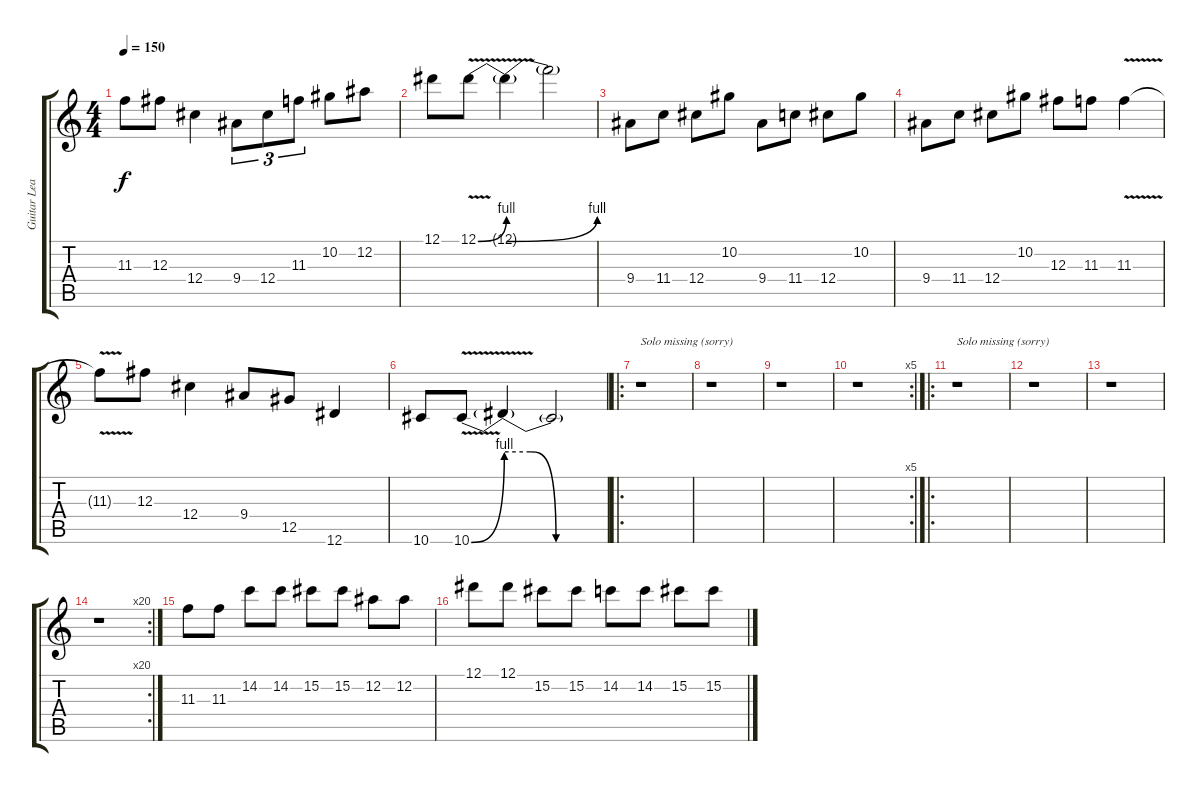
\track ("Guitar Lead" "Guitar Lea") {instrument electricguitarjazz}
\staff {score tabs}
\tuning (Eb4 Bb3 Gb3 Db3 Ab2 Eb2) {hide}
\ts (4 4)
\tempo 150
\clef g2
\ks c
11.3{t}.8{dy f} 12.3.8 12.4.4 9.4.8{tu (3 2)} 12.4.8{tu (3 2)} 11.3.8{tu (3 2)} 10.2.8 12.2.8 |
12.1.8 12.1{be (bend 0 0 60 4) v}.8 12.1{be (bend 0 0 60 4) t}.4 12.1{t}.2 |
9.4.8 11.4.8 12.4.8 10.2.8 9.4.8 11.4.8 12.4.8 10.2.8 |
9.4.8 11.4.8 12.4.8 10.2.8 12.3.8 11.3.8 11.3{v}.4 |
11.3{t}.8 12.3.8 12.4.4 9.4.8 12.5.8 12.6.4 |
10.6.8 10.6{be (bend 0 0 60 4) v}.8 10.6{be (custom 0 4 15 4 30 0 60 0) t}.4 10.6{t}.2 |
\ro
r.1{txt "Solo missing (sorry)"} |
r.1 |
r.1 |
\rc 5
r.1 |
\ro
r.1{txt "Solo missing (sorry)"} |
r.1 |
r.1 |
\rc 20
r.1 |
11.3.8 11.3.8 14.2.8 14.2.8 15.2.8 15.2.8 12.2.8 12.2.8 |
12.1.8 12.1.8 15.2.8 15.2.8 14.2.8 14.2.8 15.2.8 15.2.8
